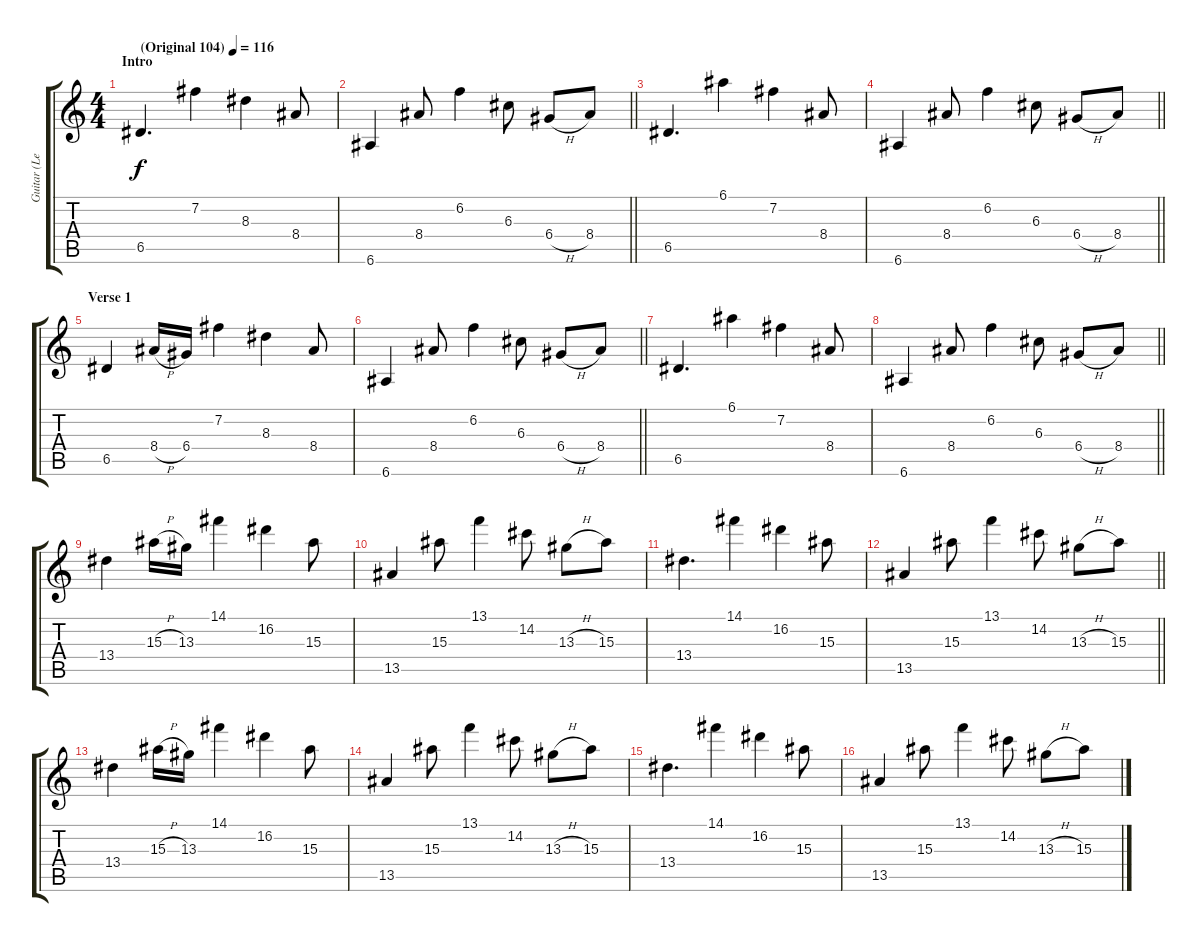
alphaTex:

\track ("Guitar (Lead)" "Guitar (Le") {instrument electricguitarjazz}
\staff {score tabs}
\tuning (E4 B3 G3 D3 A2 E2) {hide}
\ts (4 4)
\section ("" "Intro")
\tempo (116 "(Original 104)")
\clef g2
\ks c
6.5.4{d dy f instrument electricguitarjazz} 7.2.4 8.3.4 8.4.8 |
\barLineRight lightlight
6.6.4 8.4.8 6.2.4 6.3.8 6.4{h}.8 8.4.8 |
\section ("" "")
6.5.4{d} 6.1.4 7.2.4 8.4.8 |
\barLineRight lightlight
6.6.4 8.4.8 6.2.4 6.3.8 6.4{h}.8 8.4.8 |
\section ("" "Verse 1")
6.5.4 8.4{h}.16 6.4.16 7.2.4 8.3.4 8.4.8 |
\barLineRight lightlight
6.6.4 8.4.8 6.2.4 6.3.8 6.4{h}.8 8.4.8 |
6.5.4{d} 6.1.4 7.2.4 8.4.8 |
\barLineRight lightlight
6.6.4 8.4.8 6.2.4 6.3.8 6.4{h}.8 8.4.8 |
\section ("" "")
13.4.4 15.3{h}.16 13.3.16 14.1.4 16.2.4 15.3.8 |
13.5.4 15.3.8 13.1.4 14.2.8 13.3{h}.8 15.3.8 |
13.4.4{d} 14.1.4 16.2.4 15.3.8 |
\barLineRight lightlight
13.5.4 15.3.8 13.1.4 14.2.8 13.3{h}.8 15.3.8 |
13.4.4 15.3{h}.16 13.3.16 14.1.4 16.2.4 15.3.8 |
13.5.4 15.3.8 13.1.4 14.2.8 13.3{h}.8 15.3.8 |
13.4.4{d} 14.1.4 16.2.4 15.3.8 |
13.5.4 15.3.8 13.1.4 14.2.8 13.3{h}.8 15.3.8
